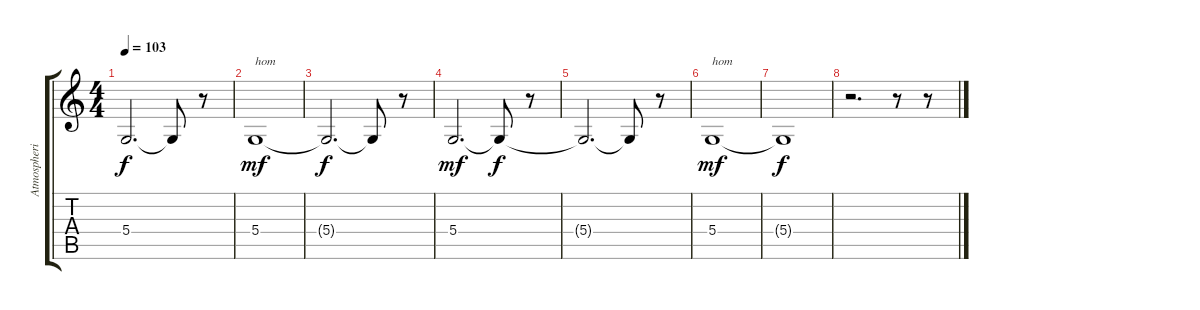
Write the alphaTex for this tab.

\track ("Atmospheric BVs" "Atmospheri") {instrument panflute}
\staff {score tabs}
\tuning (E4 B3 G3 D3 A2 E2) {hide}
\ts (4 4)
\tempo 103
\clef g2
\ks c
5.4{t}.2{d dy f} 5.4{t}.8 r.8 |
5.4.1{txt "hom" dy mf} |
5.4{t}.2{d dy f} 5.4{t}.8 r.8 |
5.4.2{d dy mf} 5.4{t}.8{dy f} r.8 |
5.4{t}.2{d} 5.4{t}.8 r.8 |
5.4.1{txt "hom" dy mf} |
5.4{t}.1{dy f} |
r.2{d} r.8 r.8
